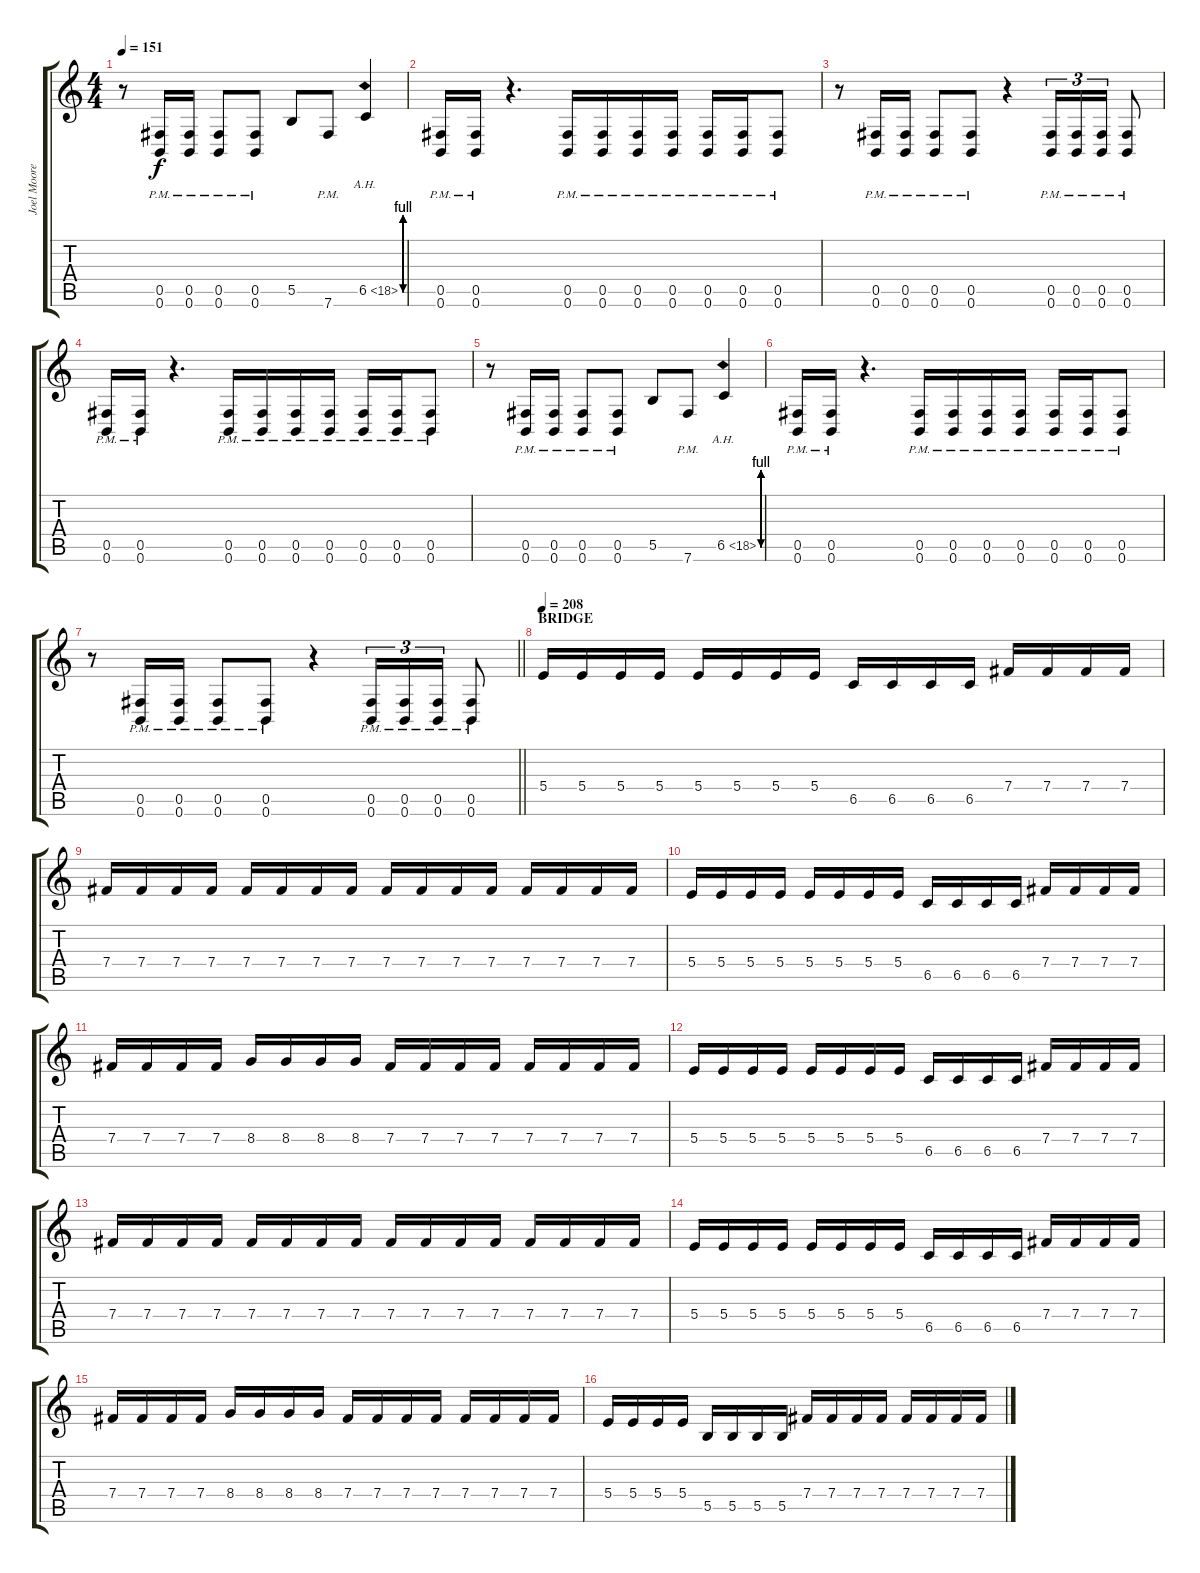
\track ("Joel Moore (Rhythm)" "Joel Moore") {instrument overdrivenguitar}
\staff {score tabs}
\tuning (Db4 Ab3 E3 B2 Gb2 B1) {hide}
\ts (4 4)
\tempo 151
\clef g2
\ks c
r.8{dy f} (0.5{pm} 0.6{pm}).16 (0.5{pm} 0.6{pm}).16 (0.5{pm} 0.6{pm}).8 (0.5{pm} 0.6{pm}).8 5.5.8 7.6{pm}.8 6.5{be (custom 0 0 10 0 15 4 24 4 30 0 40 0 45 4 60 4) ah 12}.4 |
(0.5{pm} 0.6{pm}).16 (0.5{pm} 0.6{pm}).16 r.4{d} (0.5{pm} 0.6{pm}).16 (0.5{pm} 0.6{pm}).16 (0.5{pm} 0.6{pm}).16 (0.5{pm} 0.6{pm}).16 (0.5{pm} 0.6{pm}).16 (0.5{pm} 0.6{pm}).16 (0.5{pm} 0.6{pm}).8 |
r.8 (0.5{pm} 0.6{pm}).16 (0.5{pm} 0.6{pm}).16 (0.5{pm} 0.6{pm}).8 (0.5{pm} 0.6{pm}).8 r.4 (0.5{pm} 0.6{pm}).16{tu (3 2)} (0.5{pm} 0.6{pm}).16{tu (3 2)} (0.5{pm} 0.6{pm}).16{tu (3 2)} (0.5{pm} 0.6{pm}).8 |
(0.5{pm} 0.6{pm}).16 (0.5{pm} 0.6{pm}).16 r.4{d} (0.5{pm} 0.6{pm}).16 (0.5{pm} 0.6{pm}).16 (0.5{pm} 0.6{pm}).16 (0.5{pm} 0.6{pm}).16 (0.5{pm} 0.6{pm}).16 (0.5{pm} 0.6{pm}).16 (0.5{pm} 0.6{pm}).8 |
r.8 (0.5{pm} 0.6{pm}).16 (0.5{pm} 0.6{pm}).16 (0.5{pm} 0.6{pm}).8 (0.5{pm} 0.6{pm}).8 5.5.8 7.6{pm}.8 6.5{be (custom 0 0 10 0 15 4 24 4 30 0 40 0 45 4 60 4) ah 12}.4 |
(0.5{pm} 0.6{pm}).16 (0.5{pm} 0.6{pm}).16 r.4{d} (0.5{pm} 0.6{pm}).16 (0.5{pm} 0.6{pm}).16 (0.5{pm} 0.6{pm}).16 (0.5{pm} 0.6{pm}).16 (0.5{pm} 0.6{pm}).16 (0.5{pm} 0.6{pm}).16 (0.5{pm} 0.6{pm}).8 |
\barLineRight lightlight
r.8 (0.5{pm} 0.6{pm}).16 (0.5{pm} 0.6{pm}).16 (0.5{pm} 0.6{pm}).8 (0.5{pm} 0.6{pm}).8 r.4 (0.5{pm} 0.6{pm}).16{tu (3 2)} (0.5{pm} 0.6{pm}).16{tu (3 2)} (0.5{pm} 0.6{pm}).16{tu (3 2)} (0.5{pm} 0.6{pm}).8 |
\section ("" "BRIDGE")
\tempo 208
5.4.16 5.4.16 5.4.16 5.4.16 5.4.16 5.4.16 5.4.16 5.4.16 6.5.16 6.5.16 6.5.16 6.5.16 7.4.16 7.4.16 7.4.16 7.4.16 |
7.4.16 7.4.16 7.4.16 7.4.16 7.4.16 7.4.16 7.4.16 7.4.16 7.4.16 7.4.16 7.4.16 7.4.16 7.4.16 7.4.16 7.4.16 7.4.16 |
5.4.16 5.4.16 5.4.16 5.4.16 5.4.16 5.4.16 5.4.16 5.4.16 6.5.16 6.5.16 6.5.16 6.5.16 7.4.16 7.4.16 7.4.16 7.4.16 |
7.4.16 7.4.16 7.4.16 7.4.16 8.4.16 8.4.16 8.4.16 8.4.16 7.4.16 7.4.16 7.4.16 7.4.16 7.4.16 7.4.16 7.4.16 7.4.16 |
5.4.16 5.4.16 5.4.16 5.4.16 5.4.16 5.4.16 5.4.16 5.4.16 6.5.16 6.5.16 6.5.16 6.5.16 7.4.16 7.4.16 7.4.16 7.4.16 |
7.4.16 7.4.16 7.4.16 7.4.16 7.4.16 7.4.16 7.4.16 7.4.16 7.4.16 7.4.16 7.4.16 7.4.16 7.4.16 7.4.16 7.4.16 7.4.16 |
5.4.16 5.4.16 5.4.16 5.4.16 5.4.16 5.4.16 5.4.16 5.4.16 6.5.16 6.5.16 6.5.16 6.5.16 7.4.16 7.4.16 7.4.16 7.4.16 |
7.4.16 7.4.16 7.4.16 7.4.16 8.4.16 8.4.16 8.4.16 8.4.16 7.4.16 7.4.16 7.4.16 7.4.16 7.4.16 7.4.16 7.4.16 7.4.16 |
5.4.16 5.4.16 5.4.16 5.4.16 5.5.16 5.5.16 5.5.16 5.5.16 7.4.16 7.4.16 7.4.16 7.4.16 7.4.16 7.4.16 7.4.16 7.4.16
